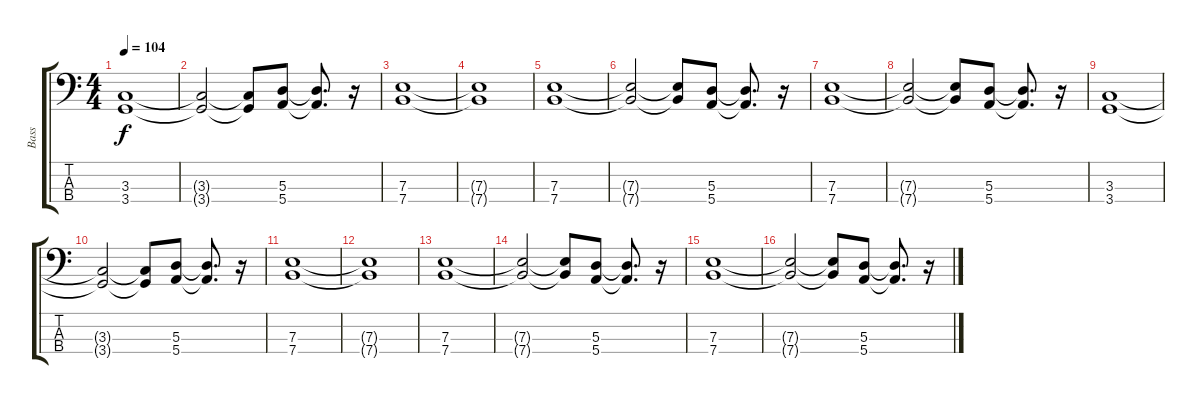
\track ("Bass" "Bass") {instrument electricbasspick}
\staff {score tabs}
\tuning (G2 D2 A1 E1) {hide}
\ts (4 4)
\tempo 104
\clef f4
\ks c
(3.3 3.4).1{dy f} |
(3.3{t} 3.4{t}).2 (3.3{t} 3.4{t}).8 (5.3 5.4).8 (5.3{t} 5.4{t}).8{d} r.16 |
(7.3 7.4).1 |
(7.3{t} 7.4{t}).1 |
(7.3 7.4).1 |
(7.3{t} 7.4{t}).2 (7.3{t} 7.4{t}).8 (5.3 5.4).8 (5.3{t} 5.4{t}).8{d} r.16 |
(7.3 7.4).1 |
(7.3{t} 7.4{t}).2 (7.3{t} 7.4{t}).8 (5.3 5.4).8 (5.3{t} 5.4{t}).8{d} r.16 |
(3.3 3.4).1 |
(3.3{t} 3.4{t}).2 (3.3{t} 3.4{t}).8 (5.3 5.4).8 (5.3{t} 5.4{t}).8{d} r.16 |
(7.3 7.4).1 |
(7.3{t} 7.4{t}).1 |
(7.3 7.4).1 |
(7.3{t} 7.4{t}).2 (7.3{t} 7.4{t}).8 (5.3 5.4).8 (5.3{t} 5.4{t}).8{d} r.16 |
(7.3 7.4).1 |
(7.3{t} 7.4{t}).2 (7.3{t} 7.4{t}).8 (5.3 5.4).8 (5.3{t} 5.4{t}).8{d} r.16
